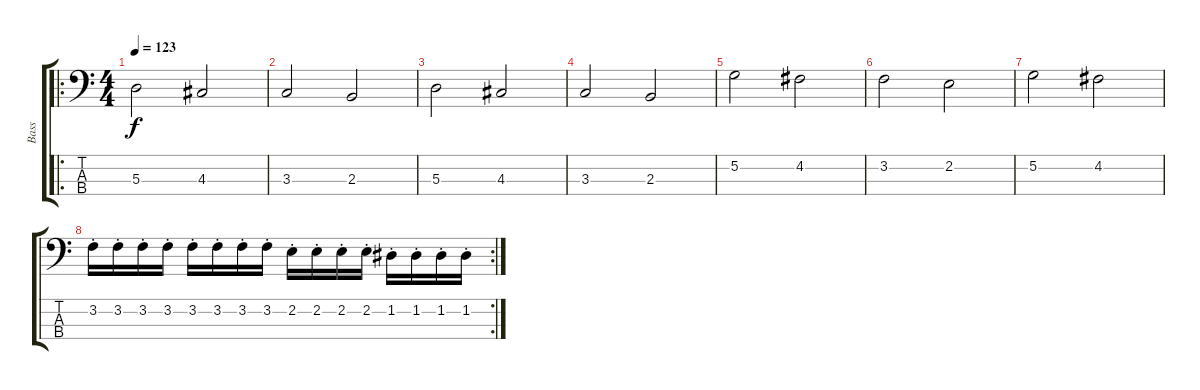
\track ("Bass" "Bass") {instrument electricbassfinger}
\staff {score tabs}
\tuning (G2 D2 A1 E1) {hide}
\ro
\ts (4 4)
\tempo 123
\clef f4
\ks c
5.3.2{dy f instrument electricbassfinger} 4.3.2 |
3.3.2 2.3.2 |
5.3.2 4.3.2 |
3.3.2 2.3.2 |
5.2.2 4.2.2 |
3.2.2 2.2.2 |
5.2.2 4.2.2 |
\rc 2
3.2{st}.16 3.2{st}.16 3.2{st}.16 3.2{st}.16 3.2{st}.16 3.2{st}.16 3.2{st}.16 3.2{st}.16 2.2{st}.16 2.2{st}.16 2.2{st}.16 2.2{st}.16 1.2{st}.16 1.2{st}.16 1.2{st}.16 1.2{st}.16
